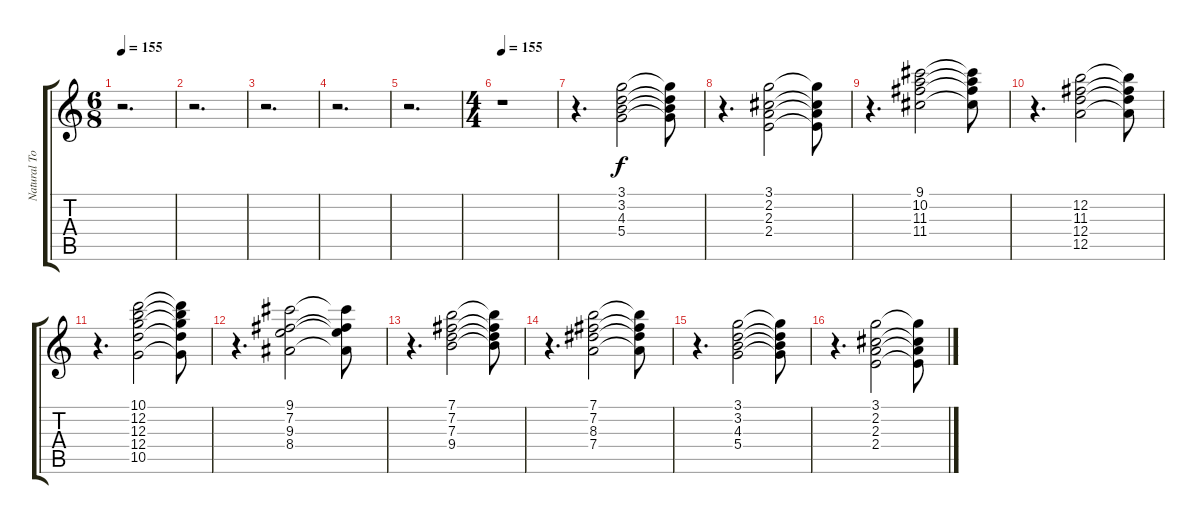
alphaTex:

\track ("Natural Tone" "Natural To") {instrument electricguitarclean}
\staff {score tabs}
\tuning (E4 B3 G3 D3 A2 E2) {hide}
\ts (6 8)
\tempo 155
\tempo 50
\tempo 155
\clef g2
\ks c
r.2{d dy f instrument electricguitarclean} |
r.2{d} |
r.2{d} |
r.2{d} |
r.2{d} |
\ts (4 4)
\tempo 155
r.1 |
r.4{d} (3.1 3.2 4.3 5.4).2 (3.1{t} 3.2{t} 4.3{t} 5.4{t}).8 |
r.4{d} (3.1 2.2 2.3 2.4).2 (3.1{t} 2.2{t} 2.3{t} 2.4{t}).8 |
r.4{d} (9.1 10.2 11.3 11.4).2 (9.1{t} 10.2{t} 11.3{t} 11.4{t}).8 |
r.4{d} (12.2 11.3 12.4 12.5).2 (12.2{t} 11.3{t} 12.4{t} 12.5{t}).8 |
r.4{d} (10.1 12.2 12.3 12.4 10.5).2 (10.1{t} 12.2{t} 12.3{t} 12.4{t} 10.5{t}).8 |
r.4{d} (9.1 7.2 9.3 8.4).2 (9.1{t} 7.2{t} 9.3{t} 8.4{t}).8 |
r.4{d} (7.1 7.2 7.3 9.4).2 (7.1{t} 7.2{t} 7.3{t} 9.4{t}).8 |
r.4{d} (7.1 7.2 8.3 7.4).2 (7.1{t} 7.2{t} 8.3{t} 7.4{t}).8 |
r.4{d} (3.1 3.2 4.3 5.4).2 (3.1{t} 3.2{t} 4.3{t} 5.4{t}).8 |
r.4{d} (3.1 2.2 2.3 2.4).2 (3.1{t} 2.2{t} 2.3{t} 2.4{t}).8
